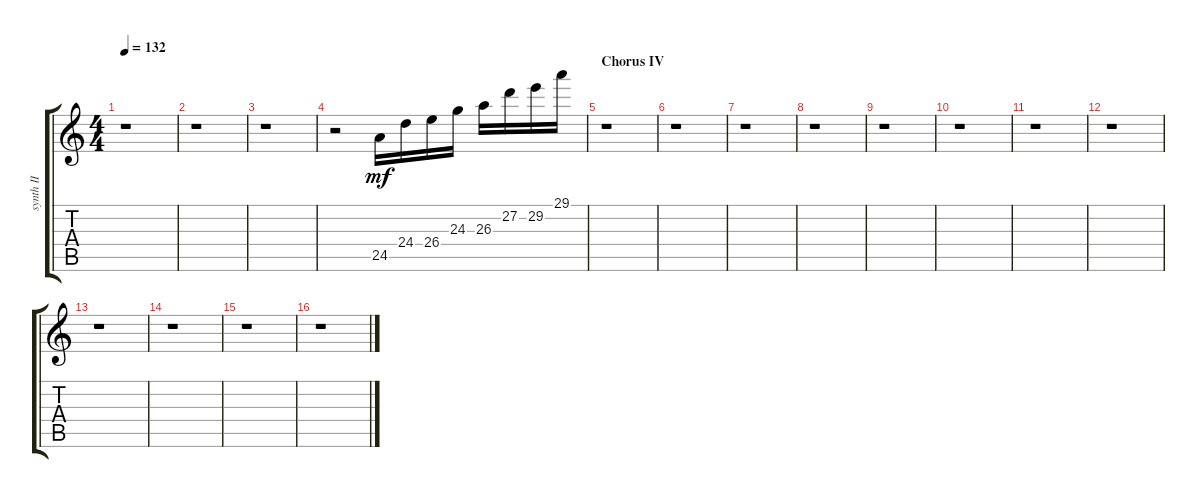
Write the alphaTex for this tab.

\track ("synth II" "synth II") {instrument clavinet}
\staff {score tabs}
\tuning (E4 B3 G3 D3 A2 E2) {hide}
\ts (4 4)
\tempo 132
\clef g2
\ks c
r.1{dy f} |
r.1 |
r.1 |
r.2 24.5.16{dy mf} 24.4.16 26.4.16 24.3.16 26.3.16 27.2.16 29.2.16 29.1.16 |
\section ("" "Chorus IV")
r.1 |
r.1 |
r.1 |
r.1 |
r.1 |
r.1 |
r.1 |
r.1 |
r.1 |
r.1 |
r.1 |
r.1
